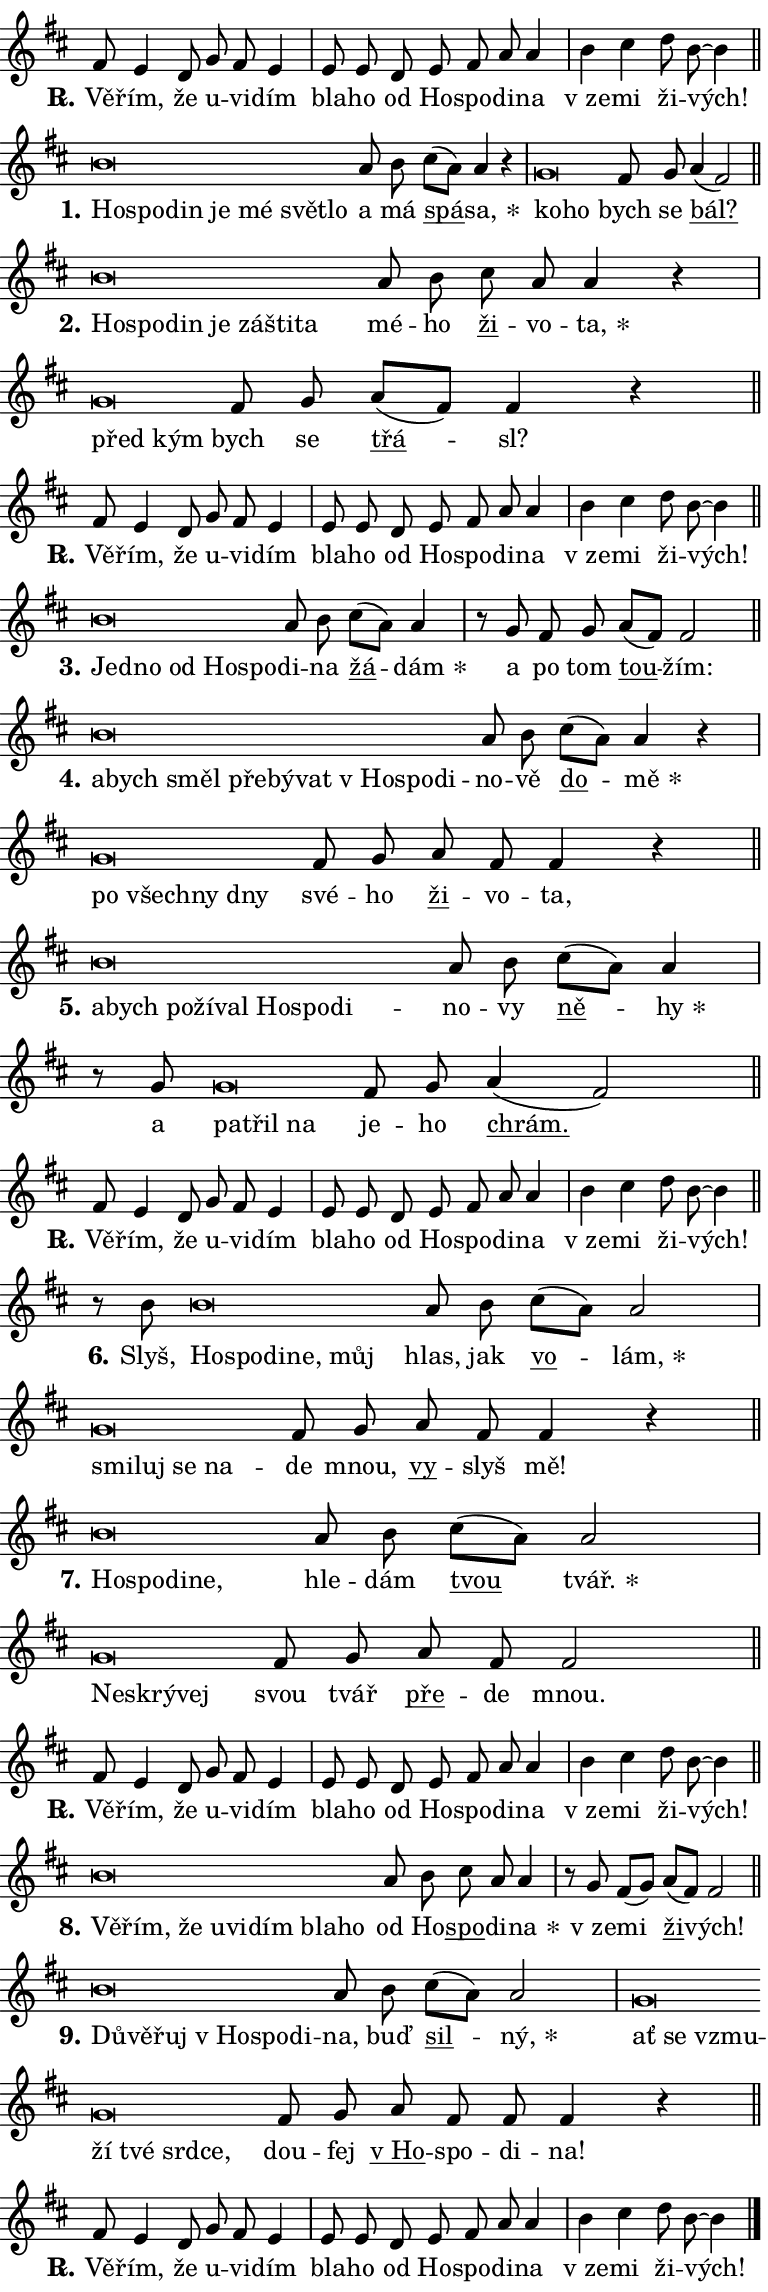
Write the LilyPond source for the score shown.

\version "2.24.0"
\header { tagline = "" }
\paper {
  indent = 0\cm
  top-margin = 0\cm
  right-margin = 0.13\cm % to fit lyric hyphens
  bottom-margin = 0\cm
  left-margin = 0\cm
  paper-width = 13\cm
  page-breaking = #ly:one-page-breaking
  system-system-spacing.basic-distance = #11
  score-system-spacing.basic-distance = #11
  ragged-last = ##f
}


%% Author: Thomas Morley
%% https://lists.gnu.org/archive/html/lilypond-user/2020-05/msg00002.html
#(define (line-position grob)
"Returns position of @var[grob} in current system:
   @code{'start}, if at first time-step
   @code{'end}, if at last time-step
   @code{'middle} otherwise
"
  (let* ((col (ly:item-get-column grob))
         (ln (ly:grob-object col 'left-neighbor))
         (rn (ly:grob-object col 'right-neighbor))
         (col-to-check-left (if (ly:grob? ln) ln col))
         (col-to-check-right (if (ly:grob? rn) rn col))
         (break-dir-left
           (and
             (ly:grob-property col-to-check-left 'non-musical #f)
             (ly:item-break-dir col-to-check-left)))
         (break-dir-right
           (and
             (ly:grob-property col-to-check-right 'non-musical #f)
             (ly:item-break-dir col-to-check-right))))
        (cond ((eqv? 1 break-dir-left) 'start)
              ((eqv? -1 break-dir-right) 'end)
              (else 'middle))))

#(define (tranparent-at-line-position vctor)
  (lambda (grob)
  "Relying on @code{line-position} select the relevant enry from @var{vctor}.
Used to determine transparency,"
    (case (line-position grob)
      ((end) (not (vector-ref vctor 0)))
      ((middle) (not (vector-ref vctor 1)))
      ((start) (not (vector-ref vctor 2))))))

noteHeadBreakVisibility =
#(define-music-function (break-visibility)(vector?)
"Makes @code{NoteHead}s transparent relying on @var{break-visibility}"
#{
  \override NoteHead.transparent =
    #(tranparent-at-line-position break-visibility)
#})

#(define delete-ledgers-for-transparent-note-heads
  (lambda (grob)
    "Reads whether a @code{NoteHead} is transparent.
If so this @code{NoteHead} is removed from @code{'note-heads} from
@var{grob}, which is supposed to be @code{LedgerLineSpanner}.
As a result ledgers are not printed for this @code{NoteHead}"
    (let* ((nhds-array (ly:grob-object grob 'note-heads))
           (nhds-list
             (if (ly:grob-array? nhds-array)
                 (ly:grob-array->list nhds-array)
                 '()))
           ;; Relies on the transparent-property being done before
           ;; Staff.LedgerLineSpanner.after-line-breaking is executed.
           ;; This is fragile ...
           (to-keep
             (remove
               (lambda (nhd)
                 (ly:grob-property nhd 'transparent #f))
               nhds-list)))
      ;; TODO find a better method to iterate over grob-arrays, similiar
      ;; to filter/remove etc for lists
      ;; For now rebuilt from scratch
      (set! (ly:grob-object grob 'note-heads)  '())
      (for-each
        (lambda (nhd)
          (ly:pointer-group-interface::add-grob grob 'note-heads nhd))
        to-keep))))

squashNotes = {
  \override NoteHead.X-extent = #'(-0.2 . 0.2)
  \override NoteHead.Y-extent = #'(-0.75 . 0)
  \override NoteHead.stencil =
    #(lambda (grob)
       (let ((pos (ly:grob-property grob 'staff-position)))
         (begin
           (if (< pos -7) (display "ERROR: Lower brevis then expected\n") (display ""))
           (if (<= pos -6) ly:text-interface::print ly:note-head::print))))
}
unSquashNotes = {
  \revert NoteHead.X-extent
  \revert NoteHead.Y-extent
  \revert NoteHead.stencil
}

hideNotes = \noteHeadBreakVisibility #begin-of-line-visible
unHideNotes = \noteHeadBreakVisibility #all-visible

% work-around for resetting accidentals
% https://lilypond.org/doc/v2.23/Documentation/notation/displaying-rhythms#unmetered-music
cadenzaMeasure = {
  \cadenzaOff
  \partial 1024 s1024
  \cadenzaOn
}

#(define-markup-command (accent layout props text) (markup?)
  "Underline accented syllable"
  (interpret-markup layout props
    #{\markup \override #'(offset . 4.3) \underline { #text }#}))

responsum = \markup \concat {
  "R" \hspace #-1.05 \path #0.1 #'((moveto 0 0.07) (lineto 0.9 0.8)) \hspace #0.05 "."
}

spaceSize = #0.6828661417322834 % exact space size for TeX Gyre Schola

\layout {
  \context {
    \Staff
    \remove "Time_signature_engraver"
    \override LedgerLineSpanner.after-line-breaking = #delete-ledgers-for-transparent-note-heads
  }
  \context {
    \Lyrics {
      \override LyricSpace.minimum-distance = \spaceSize
      \override LyricText.font-name = #"TeX Gyre Schola"
      \override LyricText.font-size = 1
      \override StanzaNumber.font-name = #"TeX Gyre Schola Bold"
      \override StanzaNumber.font-size = 1
    }
  }
  \context {
    \Score 
    \override NoteHead.text =
      #(lambda (grob) 
        (let ((pos (ly:grob-property grob 'staff-position)))
          #{\markup {
            \combine
              \halign #-0.55 \raise #(if (= pos -6) 0 0.5) \override #'(thickness . 2) \draw-line #'(3.2 . 0)
              \musicglyph "noteheads.sM1"
          }#}))
  }
}

% magnetic-lyrics.ily
%
%   written by
%     Jean Abou Samra <jean@abou-samra.fr>
%     Werner Lemberg <wl@gnu.org>
%
%   adapted by
%     Jiri Hon <jiri.hon@gmail.com>
%
% Version 2022-Apr-15

% https://www.mail-archive.com/lilypond-user@gnu.org/msg149350.html

#(define (Left_hyphen_pointer_engraver context)
   "Collect syllable-hyphen-syllable occurrences in lyrics and store
them in properties.  This engraver only looks to the left.  For
example, if the lyrics input is @code{foo -- bar}, it does the
following.

@itemize @bullet
@item
Set the @code{text} property of the @code{LyricHyphen} grob between
@q{foo} and @q{bar} to @code{foo}.

@item
Set the @code{left-hyphen} property of the @code{LyricText} grob with
text @q{foo} to the @code{LyricHyphen} grob between @q{foo} and
@q{bar}.
@end itemize

Use this auxiliary engraver in combination with the
@code{lyric-@/text::@/apply-@/magnetic-@/offset!} hook."
   (let ((hyphen #f)
         (text #f))
     (make-engraver
      (acknowledgers
       ((lyric-syllable-interface engraver grob source-engraver)
        (set! text grob)))
      (end-acknowledgers
       ((lyric-hyphen-interface engraver grob source-engraver)
        ;(when (not (grob::has-interface grob 'lyric-space-interface))
          (set! hyphen grob)));)
      ((stop-translation-timestep engraver)
       (when (and text hyphen)
         (ly:grob-set-object! text 'left-hyphen hyphen))
       (set! text #f)
       (set! hyphen #f)))))

#(define (lyric-text::apply-magnetic-offset! grob)
   "If the space between two syllables is less than the value in
property @code{LyricText@/.details@/.squash-threshold}, move the right
syllable to the left so that it gets concatenated with the left
syllable.

Use this function as a hook for
@code{LyricText@/.after-@/line-@/breaking} if the
@code{Left_@/hyphen_@/pointer_@/engraver} is active."
   (let ((hyphen (ly:grob-object grob 'left-hyphen #f)))
     (when hyphen
       (let ((left-text (ly:spanner-bound hyphen LEFT)))
         (when (grob::has-interface left-text 'lyric-syllable-interface)
           (let* ((common (ly:grob-common-refpoint grob left-text X))
                  (this-x-ext (ly:grob-extent grob common X))
                  (left-x-ext
                   (begin
                     ;; Trigger magnetism for left-text.
                     (ly:grob-property left-text 'after-line-breaking)
                     (ly:grob-extent left-text common X)))
                  ;; `delta` is the gap width between two syllables.
                  (delta (- (interval-start this-x-ext)
                            (interval-end left-x-ext)))
                  (details (ly:grob-property grob 'details))
                  (threshold (assoc-get 'squash-threshold details 0.2)))
             (when (< delta threshold)
               (let* (;; We have to manipulate the input text so that
                      ;; ligatures crossing syllable boundaries are not
                      ;; disabled.  For languages based on the Latin
                      ;; script this is essentially a beautification.
                      ;; However, for non-Western scripts it can be a
                      ;; necessity.
                      (lt (ly:grob-property left-text 'text))
                      (rt (ly:grob-property grob 'text))
                      (is-space (grob::has-interface hyphen 'lyric-space-interface))
                      (space (if is-space " " ""))
                      (extra-delta (if is-space spaceSize 0))
                      ;; Append new syllable.
                      (ltrt-space (if (and (string? lt) (string? rt))
                                (string-append lt space rt)
                                (make-concat-markup (list lt space rt))))
                      ;; Right-align `ltrt` to the right side.
                      (ltrt-space-markup (grob-interpret-markup
                               grob
                               (make-translate-markup
                                (cons (interval-length this-x-ext) 0)
                                (make-right-align-markup ltrt-space)))))
                 (begin
                   ;; Don't print `left-text`.
                   (ly:grob-set-property! left-text 'stencil #f)
                   ;; Set text and stencil (which holds all collected
                   ;; syllables so far) and shift it to the left.
                   (ly:grob-set-property! grob 'text ltrt-space)
                   (ly:grob-set-property! grob 'stencil ltrt-space-markup)
                   (ly:grob-translate-axis! grob (- (- delta extra-delta)) X))))))))))


#(define (lyric-hyphen::displace-bounds-first grob)
   ;; Make very sure this callback isn't triggered too early.
   (let ((left (ly:spanner-bound grob LEFT))
         (right (ly:spanner-bound grob RIGHT)))
     (ly:grob-property left 'after-line-breaking)
     (ly:grob-property right 'after-line-breaking)
     (ly:lyric-hyphen::print grob)))

squashThreshold = #0.4

\layout {
  \context {
    \Lyrics
    \consists #Left_hyphen_pointer_engraver
    \override LyricText.after-line-breaking =
      #lyric-text::apply-magnetic-offset!
    \override LyricHyphen.stencil = #lyric-hyphen::displace-bounds-first
    \override LyricText.details.squash-threshold = \squashThreshold
    \override LyricHyphen.minimum-distance = 0
    \override LyricHyphen.minimum-length = \squashThreshold
  }
}

squashText = \override LyricText.details.squash-threshold = 9999
unSquashText = \override LyricText.details.squash-threshold = \squashThreshold

leftText = \override LyricText.self-alignment-X = #LEFT
unLeftText = \revert LyricText.self-alignment-X

starOffset = #(lambda (grob) 
                (let ((x_offset (ly:self-alignment-interface::aligned-on-x-parent grob)))
                  (if (= x_offset 0) 0 (+ x_offset 1.2))))

star = #(define-music-function (syllable)(string?)
"Append star separator at the end of a syllable"
#{
  \once \override LyricText.X-offset = #starOffset
  \lyricmode { \markup {
    #syllable
    \override #'((font-name . "TeX Gyre Schola Bold")) \hspace #0.2 \lower #0.65 \larger "*"
  } }
#})

starAccent = #(define-music-function (syllable)(string?)
"Append star separator at the end of a syllable and make accent"
#{
  \once \override LyricText.X-offset = #starOffset
  \lyricmode { \markup {
    \accent #syllable
    \override #'((font-name . "TeX Gyre Schola Bold")) \hspace #0.2 \lower #0.65 \larger "*"
  } }
#})

breath = #(define-music-function (syllable)(string?)
"Append breathing indicator at the end of a syllable"
#{
  \lyricmode { \markup { #syllable "+" } }
#})

optionalBreath = #(define-music-function (syllable)(string?)
"Append optional breathing indicator at the end of a syllable"
#{
  \lyricmode { \markup { #syllable "(+)" } }
#})


\score {
    <<
        \new Voice = "melody" { \cadenzaOn \key d \major \relative { fis'8 e4 d8 g fis e4 \cadenzaMeasure \bar "|" e8 e d e \bar "" fis a a4 \cadenzaMeasure \bar "|" b cis d8 b~ b4 \cadenzaMeasure \bar "||" \break } }
        \new Lyrics \lyricsto "melody" { \lyricmode { \set stanza = \responsum
Vě -- řím, že u -- vi -- dím bla -- ho od Ho -- spo -- di -- na "v ze" -- mi ži -- vých! } }
    >>
    \layout {}
}

\score {
    <<
        \new Voice = "melody" { \cadenzaOn \key d \major \relative { \squashNotes b'\breve*1/16 \hideNotes \breve*1/16 \bar "" \breve*1/16 \bar "" \breve*1/16 \bar "" \breve*1/16 \bar "" \breve*1/16 \breve*1/16 \bar "" \unHideNotes \unSquashNotes a8 b \bar "" cis[( a)] a4 r \cadenzaMeasure \bar "|" \squashNotes g\breve*1/16 \hideNotes \breve*1/16 \bar "" \unHideNotes \unSquashNotes fis8 g \bar "" a4( fis2) \cadenzaMeasure \bar "||" \break } }
        \new Lyrics \lyricsto "melody" { \lyricmode { \set stanza = "1."
\leftText Ho -- \squashText spo -- din je mé svět -- lo \unLeftText \unSquashText a má \markup \accent spá -- \star sa, \leftText ko -- \squashText ho \unLeftText \unSquashText bych se \markup \accent bál? } }
    >>
    \layout {}
}

\score {
    <<
        \new Voice = "melody" { \cadenzaOn \key d \major \relative { \squashNotes b'\breve*1/16 \hideNotes \breve*1/16 \bar "" \breve*1/16 \bar "" \breve*1/16 \bar "" \breve*1/16 \bar "" \breve*1/16 \breve*1/16 \bar "" \unHideNotes \unSquashNotes a8 b \bar "" cis a a4 r \cadenzaMeasure \bar "|" \squashNotes g\breve*1/16 \hideNotes \breve*1/16 \bar "" \unHideNotes \unSquashNotes fis8 g \bar "" a[( fis)] fis4 r \cadenzaMeasure \bar "||" \break } }
        \new Lyrics \lyricsto "melody" { \lyricmode { \set stanza = "2."
\leftText Ho -- \squashText spo -- din je zá -- šti -- ta \unLeftText \unSquashText mé -- ho \markup \accent ži -- vo -- \star ta, \leftText před \squashText kým \unLeftText \unSquashText bych se \markup \accent třá -- sl? } }
    >>
    \layout {}
}

\score {
    <<
        \new Voice = "melody" { \cadenzaOn \key d \major \relative { fis'8 e4 d8 g fis e4 \cadenzaMeasure \bar "|" e8 e d e \bar "" fis a a4 \cadenzaMeasure \bar "|" b cis d8 b~ b4 \cadenzaMeasure \bar "||" \break } }
        \new Lyrics \lyricsto "melody" { \lyricmode { \set stanza = \responsum
Vě -- řím, že u -- vi -- dím bla -- ho od Ho -- spo -- di -- na "v ze" -- mi ži -- vých! } }
    >>
    \layout {}
}

\score {
    <<
        \new Voice = "melody" { \cadenzaOn \key d \major \relative { \squashNotes b'\breve*1/16 \hideNotes \breve*1/16 \bar "" \breve*1/16 \bar "" \breve*1/16 \breve*1/16 \bar "" \unHideNotes \unSquashNotes a8 b \bar "" cis[( a)] a4 \cadenzaMeasure \bar "|" r8 g8 fis8 g \bar "" a[( fis)] fis2 \cadenzaMeasure \bar "||" \break } }
        \new Lyrics \lyricsto "melody" { \lyricmode { \set stanza = "3."
\leftText Jed -- \squashText no od Ho -- spo -- \unLeftText \unSquashText di -- na \markup \accent žá -- \star dám a po tom \markup \accent tou -- žím: } }
    >>
    \layout {}
}

\score {
    <<
        \new Voice = "melody" { \cadenzaOn \key d \major \relative { \squashNotes b'\breve*1/16 \hideNotes \breve*1/16 \bar "" \breve*1/16 \bar "" \breve*1/16 \bar "" \breve*1/16 \bar "" \breve*1/16 \bar "" \breve*1/16 \bar "" \breve*1/16 \breve*1/16 \bar "" \unHideNotes \unSquashNotes a8 b \bar "" cis[( a)] a4 r \cadenzaMeasure \bar "|" \squashNotes g\breve*1/16 \hideNotes \breve*1/16 \bar "" \breve*1/16 \breve*1/16 \bar "" \unHideNotes \unSquashNotes fis8 g \bar "" a8 fis fis4 r \cadenzaMeasure \bar "||" \break } }
        \new Lyrics \lyricsto "melody" { \lyricmode { \set stanza = "4."
\leftText a -- \squashText bych směl pře -- bý -- vat "v Ho" -- spo -- di -- \unLeftText \unSquashText no -- vě \markup \accent do -- \star mě \leftText po \squashText všech -- ny dny \unLeftText \unSquashText své -- ho \markup \accent ži -- vo -- ta, } }
    >>
    \layout {}
}

\score {
    <<
        \new Voice = "melody" { \cadenzaOn \key d \major \relative { \squashNotes b'\breve*1/16 \hideNotes \breve*1/16 \bar "" \breve*1/16 \bar "" \breve*1/16 \bar "" \breve*1/16 \bar "" \breve*1/16 \bar "" \breve*1/16 \breve*1/16 \bar "" \unHideNotes \unSquashNotes a8 b \bar "" cis[( a)] a4 \cadenzaMeasure \bar "|" r8 g \squashNotes g\breve*1/16 \hideNotes \breve*1/16 \breve*1/16 \bar "" \unHideNotes \unSquashNotes fis8 g \bar "" a4( fis2) \cadenzaMeasure \bar "||" \break } }
        \new Lyrics \lyricsto "melody" { \lyricmode { \set stanza = "5."
\leftText a -- \squashText bych po -- ží -- val Ho -- spo -- di -- \unLeftText \unSquashText no -- vy \markup \accent ně -- \star hy a \leftText pa -- \squashText třil na \unLeftText \unSquashText je -- ho \markup \accent chrám. } }
    >>
    \layout {}
}

\score {
    <<
        \new Voice = "melody" { \cadenzaOn \key d \major \relative { fis'8 e4 d8 g fis e4 \cadenzaMeasure \bar "|" e8 e d e \bar "" fis a a4 \cadenzaMeasure \bar "|" b cis d8 b~ b4 \cadenzaMeasure \bar "||" \break } }
        \new Lyrics \lyricsto "melody" { \lyricmode { \set stanza = \responsum
Vě -- řím, že u -- vi -- dím bla -- ho od Ho -- spo -- di -- na "v ze" -- mi ži -- vých! } }
    >>
    \layout {}
}

\score {
    <<
        \new Voice = "melody" { \cadenzaOn \key d \major \relative { r8 b'8 \squashNotes b\breve*1/16 \hideNotes \breve*1/16 \bar "" \breve*1/16 \bar "" \breve*1/16 \breve*1/16 \bar "" \unHideNotes \unSquashNotes a8 b \bar "" cis[( a)] a2 \cadenzaMeasure \bar "|" \squashNotes g\breve*1/16 \hideNotes \breve*1/16 \bar "" \breve*1/16 \breve*1/16 \bar "" \unHideNotes \unSquashNotes fis8 g \bar "" a fis fis4 r \cadenzaMeasure \bar "||" \break } }
        \new Lyrics \lyricsto "melody" { \lyricmode { \set stanza = "6."
Slyš, \leftText Ho -- \squashText spo -- di -- ne, můj \unLeftText \unSquashText hlas, jak \markup \accent vo -- \star lám, \leftText smi -- \squashText luj se na -- \unLeftText \unSquashText de mnou, \markup \accent vy -- slyš mě! } }
    >>
    \layout {}
}

\score {
    <<
        \new Voice = "melody" { \cadenzaOn \key d \major \relative { \squashNotes b'\breve*1/16 \hideNotes \breve*1/16 \bar "" \breve*1/16 \breve*1/16 \bar "" \unHideNotes \unSquashNotes a8 b \bar "" cis[( a)] a2 \cadenzaMeasure \bar "|" \squashNotes g\breve*1/16 \hideNotes \breve*1/16 \breve*1/16 \bar "" \unHideNotes \unSquashNotes fis8 g \bar "" a fis fis2 \cadenzaMeasure \bar "||" \break } }
        \new Lyrics \lyricsto "melody" { \lyricmode { \set stanza = "7."
\leftText Ho -- \squashText spo -- di -- ne, \unLeftText \unSquashText hle -- dám \markup \accent tvou \star tvář. \leftText Ne -- \squashText skrý -- vej \unLeftText \unSquashText svou tvář \markup \accent pře -- de mnou. } }
    >>
    \layout {}
}

\score {
    <<
        \new Voice = "melody" { \cadenzaOn \key d \major \relative { fis'8 e4 d8 g fis e4 \cadenzaMeasure \bar "|" e8 e d e \bar "" fis a a4 \cadenzaMeasure \bar "|" b cis d8 b~ b4 \cadenzaMeasure \bar "||" \break } }
        \new Lyrics \lyricsto "melody" { \lyricmode { \set stanza = \responsum
Vě -- řím, že u -- vi -- dím bla -- ho od Ho -- spo -- di -- na "v ze" -- mi ži -- vých! } }
    >>
    \layout {}
}

\score {
    <<
        \new Voice = "melody" { \cadenzaOn \key d \major \relative { \squashNotes b'\breve*1/16 \hideNotes \breve*1/16 \bar "" \breve*1/16 \bar "" \breve*1/16 \bar "" \breve*1/16 \bar "" \breve*1/16 \bar "" \breve*1/16 \breve*1/16 \bar "" \unHideNotes \unSquashNotes a8 b \bar "" cis a a4 \cadenzaMeasure \bar "|" r8 g8 fis8[( g)] \bar "" a[( fis)] fis2 \cadenzaMeasure \bar "||" \break } }
        \new Lyrics \lyricsto "melody" { \lyricmode { \set stanza = "8."
\leftText Vě -- \squashText řím, že u -- vi -- dím bla -- ho \unLeftText \unSquashText od Ho -- \markup \accent spo -- di -- \star na "v ze" -- mi \markup \accent ži -- vých! } }
    >>
    \layout {}
}

\score {
    <<
        \new Voice = "melody" { \cadenzaOn \key d \major \relative { \squashNotes b'\breve*1/16 \hideNotes \breve*1/16 \bar "" \breve*1/16 \bar "" \breve*1/16 \bar "" \breve*1/16 \breve*1/16 \bar "" \unHideNotes \unSquashNotes a8 b \bar "" cis[( a)] a2 \cadenzaMeasure \bar "|" \squashNotes g\breve*1/16 \hideNotes \breve*1/16 \bar "" \breve*1/16 \bar "" \breve*1/16 \bar "" \breve*1/16 \bar "" \breve*1/16 \breve*1/16 \bar "" \unHideNotes \unSquashNotes fis8 g \bar "" a fis fis fis4 r \cadenzaMeasure \bar "||" \break } }
        \new Lyrics \lyricsto "melody" { \lyricmode { \set stanza = "9."
\leftText Dů -- \squashText vě -- řuj "v Ho" -- spo -- di -- \unLeftText \unSquashText na, buď \markup \accent sil -- \star ný, \leftText ať \squashText se vzmu -- ží tvé srd -- ce, \unLeftText \unSquashText dou -- fej \markup \accent "v Ho" -- spo -- di -- na! } }
    >>
    \layout {}
}

\score {
    <<
        \new Voice = "melody" { \cadenzaOn \key d \major \relative { fis'8 e4 d8 g fis e4 \cadenzaMeasure \bar "|" e8 e d e \bar "" fis a a4 \cadenzaMeasure \bar "|" b cis d8 b~ b4 \cadenzaMeasure \bar "||" \break } \bar "|." }
        \new Lyrics \lyricsto "melody" { \lyricmode { \set stanza = \responsum
Vě -- řím, že u -- vi -- dím bla -- ho od Ho -- spo -- di -- na "v ze" -- mi ži -- vých! } }
    >>
    \layout {}
}
